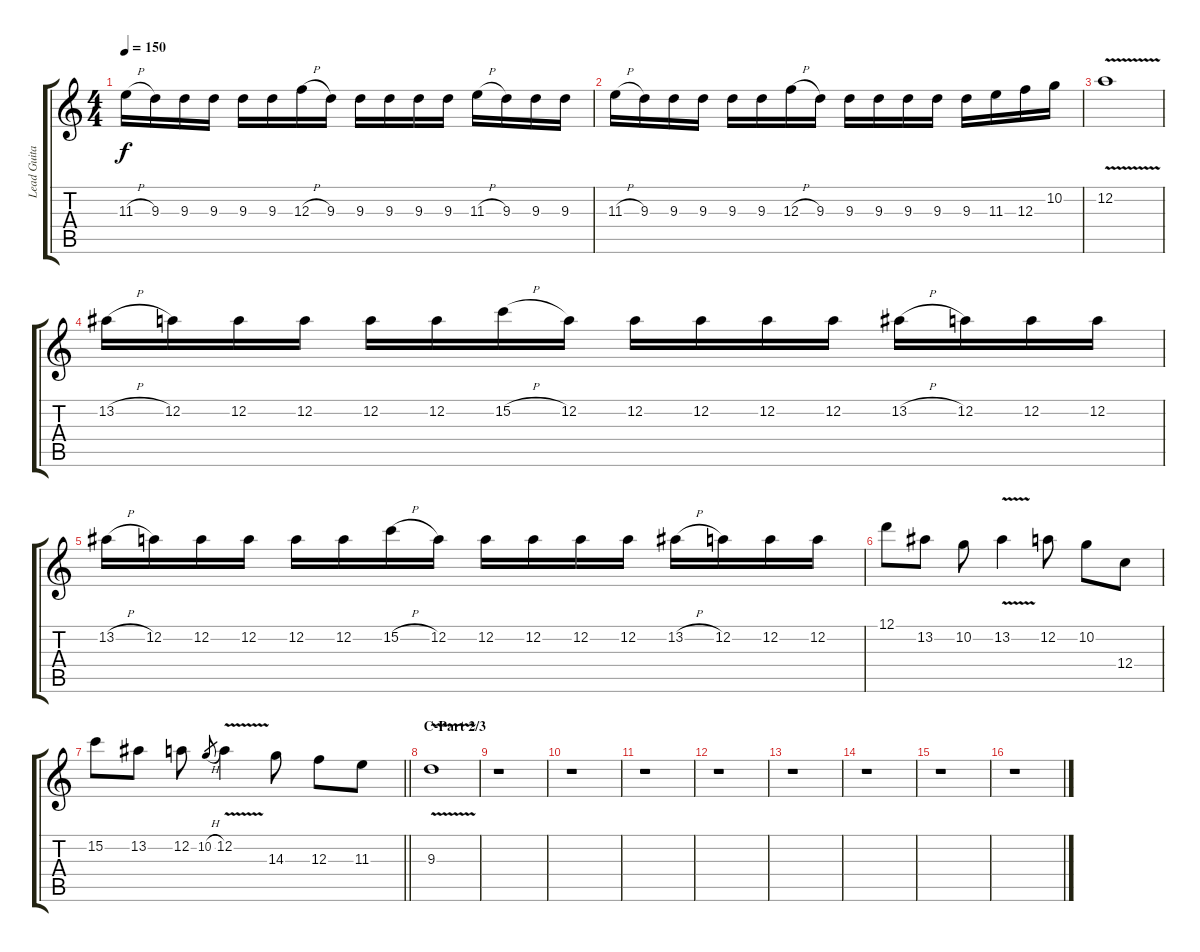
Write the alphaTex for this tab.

\track ("Lead Guitar 2" "Lead Guita") {instrument distortionguitar}
\staff {score tabs}
\tuning (D4 A3 F3 C3 G2 D2) {hide}
\ts (4 4)
\tempo 150
\clef g2
\ks c
11.3{h}.16{dy f} 9.3.16 9.3.16 9.3.16 9.3.16 9.3.16 12.3{h}.16 9.3.16 9.3.16 9.3.16 9.3.16 9.3.16 11.3{h}.16 9.3.16 9.3.16 9.3.16 |
11.3{h}.16 9.3.16 9.3.16 9.3.16 9.3.16 9.3.16 12.3{h}.16 9.3.16 9.3.16 9.3.16 9.3.16 9.3.16 9.3.16 11.3.16 12.3.16 10.2.16 |
12.2{v}.1 |
13.2{h}.16 12.2.16 12.2.16 12.2.16 12.2.16 12.2.16 15.2{h}.16 12.2.16 12.2.16 12.2.16 12.2.16 12.2.16 13.2{h}.16 12.2.16 12.2.16 12.2.16 |
13.2{h}.16 12.2.16 12.2.16 12.2.16 12.2.16 12.2.16 15.2{h}.16 12.2.16 12.2.16 12.2.16 12.2.16 12.2.16 13.2{h}.16 12.2.16 12.2.16 12.2.16 |
12.1.8 13.2.8 10.2.8 13.2{v}.4 12.2.8 10.2.8 12.4.8 |
\barLineRight lightlight
15.2.8 13.2.8 12.2.8 10.2{h}.8{gr} 12.2{v}.4 14.3.8 12.3.8 11.3.8 |
\section ("" "C-Part 2/3")
9.3{v}.1 |
r.1 |
r.1 |
r.1 |
r.1 |
r.1 |
r.1 |
r.1 |
r.1
